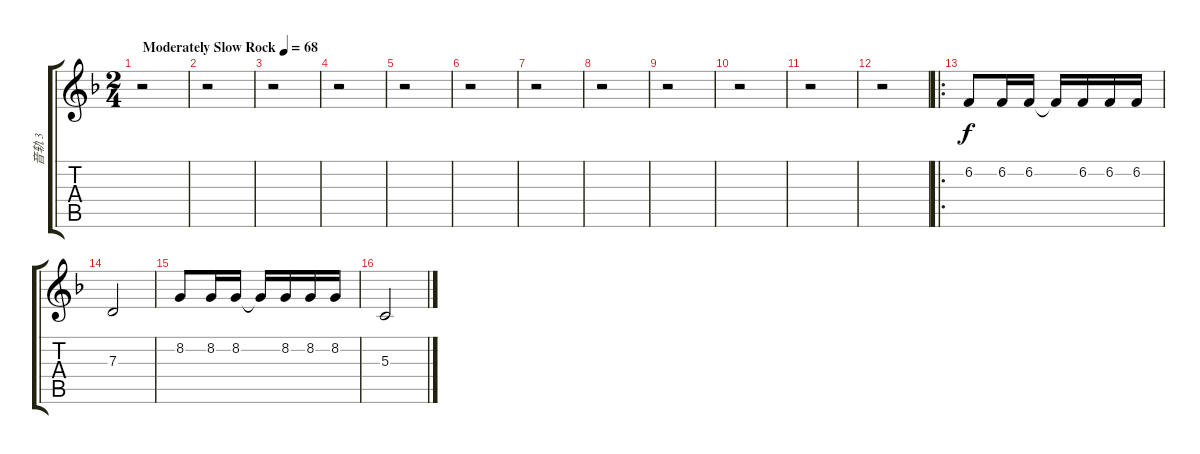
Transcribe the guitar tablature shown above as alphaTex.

\track ("音轨 3" "音轨 3") {instrument harmonica}
\staff {score tabs}
\tuning (E4 B3 G3 D3 A2 E2) {hide}
\ts (2 4)
\tempo (68 "Moderately Slow Rock")
\clef g2
\ks f
r.2{dy f instrument harmonica} |
r.2 |
r.2 |
r.2 |
r.2 |
r.2 |
r.2 |
r.2 |
r.2 |
r.2 |
r.2 |
r.2 |
\ro
6.2.8 6.2.16 6.2.16 6.2{t}.16 6.2.16 6.2.16 6.2.16 |
7.3.2 |
8.2.8 8.2.16 8.2.16 8.2{t}.16 8.2.16 8.2.16 8.2.16 |
5.3.2
